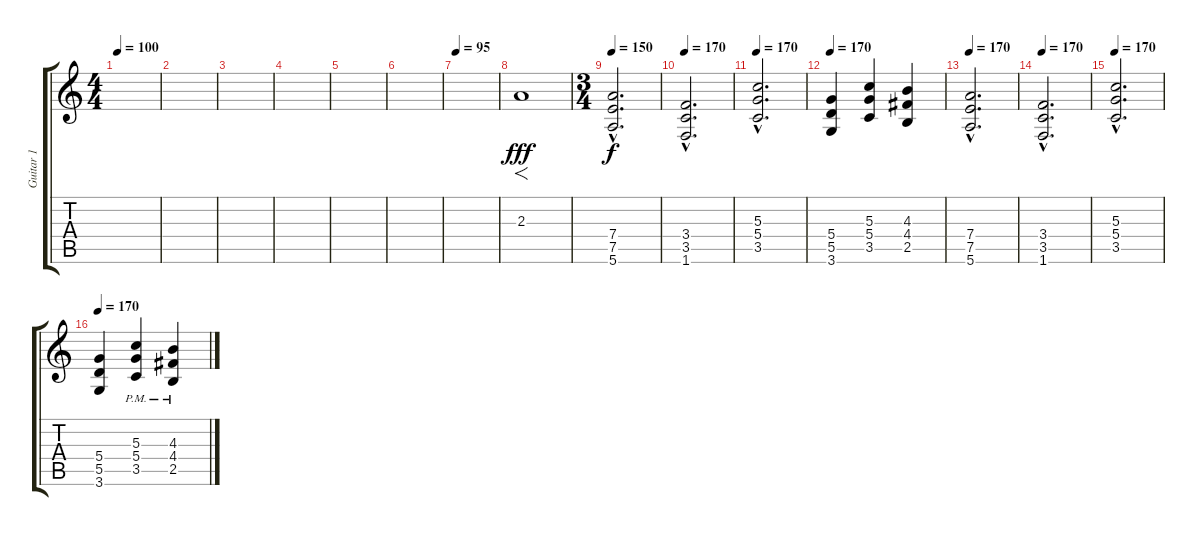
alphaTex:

\track ("Guitar 1" "Guitar 1") {instrument acousticguitarnylon}
\staff {score tabs}
\tuning (E4 B3 G3 D3 A2 E2) {hide}
\ts (4 4)
\tempo 155
\tempo 100
\clef g2
\ks c
|
|
|
|
|
|
\tempo 95
|
2.3.1{f dy fff instrument fx7echoes} |
\ts (3 4)
\tempo 170
\tempo 150
(7.4{hac} 7.5{hac} 5.6{hac}).2{d dy f instrument overdrivenguitar} |
\tempo 170
(3.4{hac} 3.5{hac} 1.6{hac}).2{d instrument overdrivenguitar} |
\tempo 170
(5.3{hac} 5.4{hac} 3.5{hac}).2{d instrument overdrivenguitar} |
\tempo 170
(5.4 5.5 3.6).4{instrument overdrivenguitar} (5.3 5.4 3.5).4 (4.3 4.4 2.5).4 |
\tempo 170
(7.4{hac} 7.5{hac} 5.6{hac}).2{d instrument overdrivenguitar} |
\tempo 170
(3.4{hac} 3.5{hac} 1.6{hac}).2{d instrument overdrivenguitar} |
\tempo 170
(5.3{hac} 5.4{hac} 3.5{hac}).2{d instrument overdrivenguitar} |
\tempo 170
(5.4 5.5 3.6).4{instrument overdrivenguitar} (5.3{pm} 5.4{pm} 3.5).4 (4.3{pm} 4.4{pm} 2.5).4
